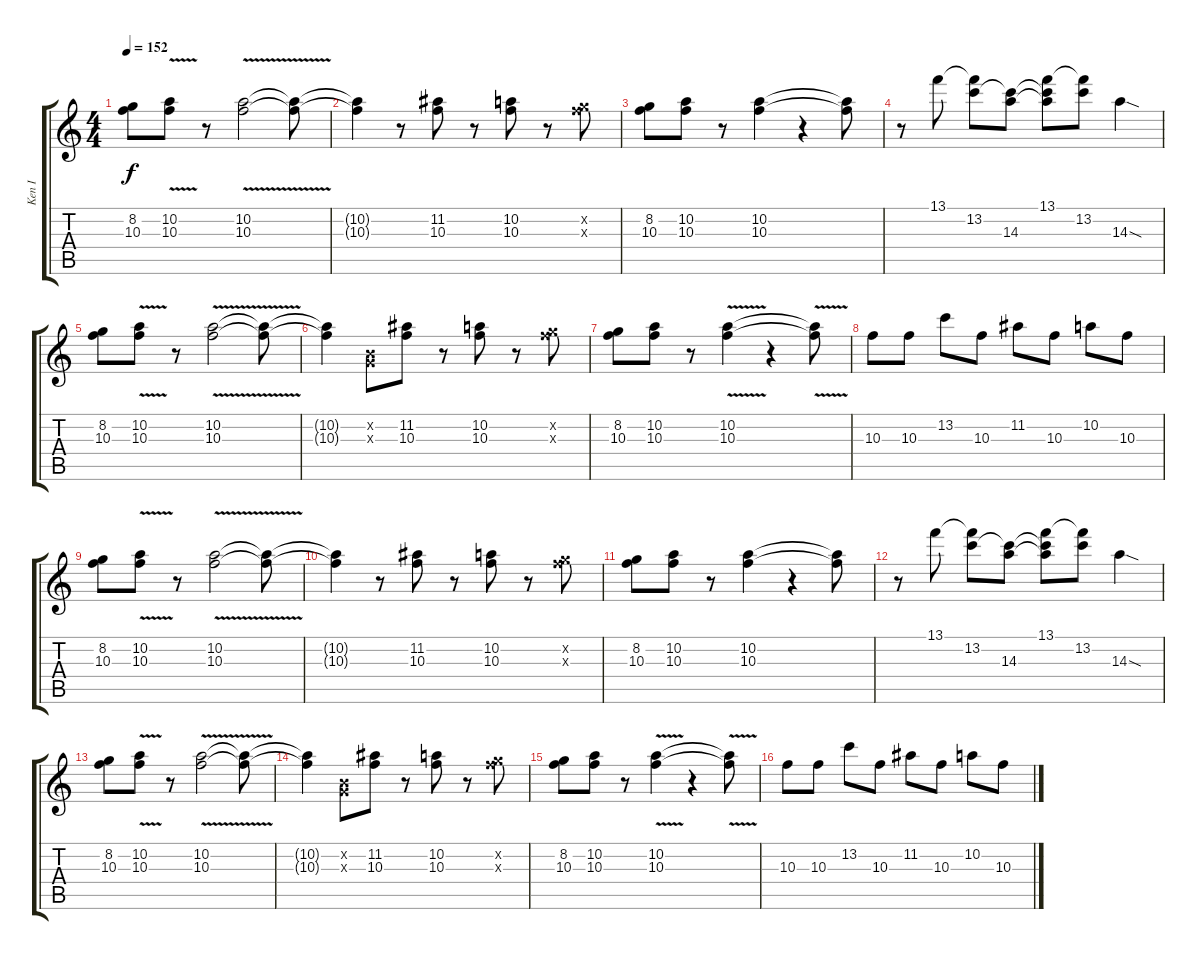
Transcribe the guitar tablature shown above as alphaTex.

\track ("Ken I" "Ken I") {instrument overdrivenguitar}
\staff {score tabs}
\tuning (E4 B3 G3 D3 A2 E2) {hide}
\ts (4 4)
\tempo 152
\clef g2
\ks c
(8.2 10.3).8{dy f} (10.2{v} 10.3).8 r.8 (10.2{v} 10.3).2 (10.2{t} 10.3{t}).8 |
(10.2{t} 10.3{t}).4 r.8 (11.2 10.3).8 r.8 (10.2 10.3).8 r.8 (8.2{x} 10.3{x}).8 |
(8.2 10.3).8 (10.2 10.3).8 r.8 (10.2 10.3).4 r.4 (10.2{t} 10.3{t}).8 |
r.8 13.1.8 (13.1{t} 13.2).8 (13.2{t} 14.3).8 (13.1 13.2{t} 14.3{t}).8 (13.1{t} 13.2).8 14.3{sod}.4 |
(8.2 10.3).8 (10.2{v} 10.3).8 r.8 (10.2{v} 10.3).2 (10.2{t} 10.3{t}).8 |
(10.2{t} 10.3{t}).4 (0.2{x} 0.3{x}).8 (11.2 10.3).8 r.8 (10.2 10.3).8 r.8 (8.2{x} 10.3{x}).8 |
(8.2 10.3).8 (10.2 10.3).8 r.8 (10.2{v} 10.3).4 r.4 (10.2{t} 10.3{t}).8 |
10.3.8 10.3.8 13.2.8 10.3.8 11.2.8 10.3.8 10.2.8 10.3.8 |
(8.2 10.3).8 (10.2{v} 10.3).8 r.8 (10.2{v} 10.3).2 (10.2{t} 10.3{t}).8 |
(10.2{t} 10.3{t}).4 r.8 (11.2 10.3).8 r.8 (10.2 10.3).8 r.8 (8.2{x} 10.3{x}).8 |
(8.2 10.3).8 (10.2 10.3).8 r.8 (10.2 10.3).4 r.4 (10.2{t} 10.3{t}).8 |
r.8 13.1.8 (13.1{t} 13.2).8 (13.2{t} 14.3).8 (13.1 13.2{t} 14.3{t}).8 (13.1{t} 13.2).8 14.3{sod}.4 |
(8.2 10.3).8 (10.2{v} 10.3).8 r.8 (10.2{v} 10.3).2 (10.2{t} 10.3{t}).8 |
(10.2{t} 10.3{t}).4 (0.2{x} 0.3{x}).8 (11.2 10.3).8 r.8 (10.2 10.3).8 r.8 (8.2{x} 10.3{x}).8 |
(8.2 10.3).8 (10.2 10.3).8 r.8 (10.2{v} 10.3).4 r.4 (10.2{t} 10.3{t}).8 |
10.3.8 10.3.8 13.2.8 10.3.8 11.2.8 10.3.8 10.2.8 10.3.8
